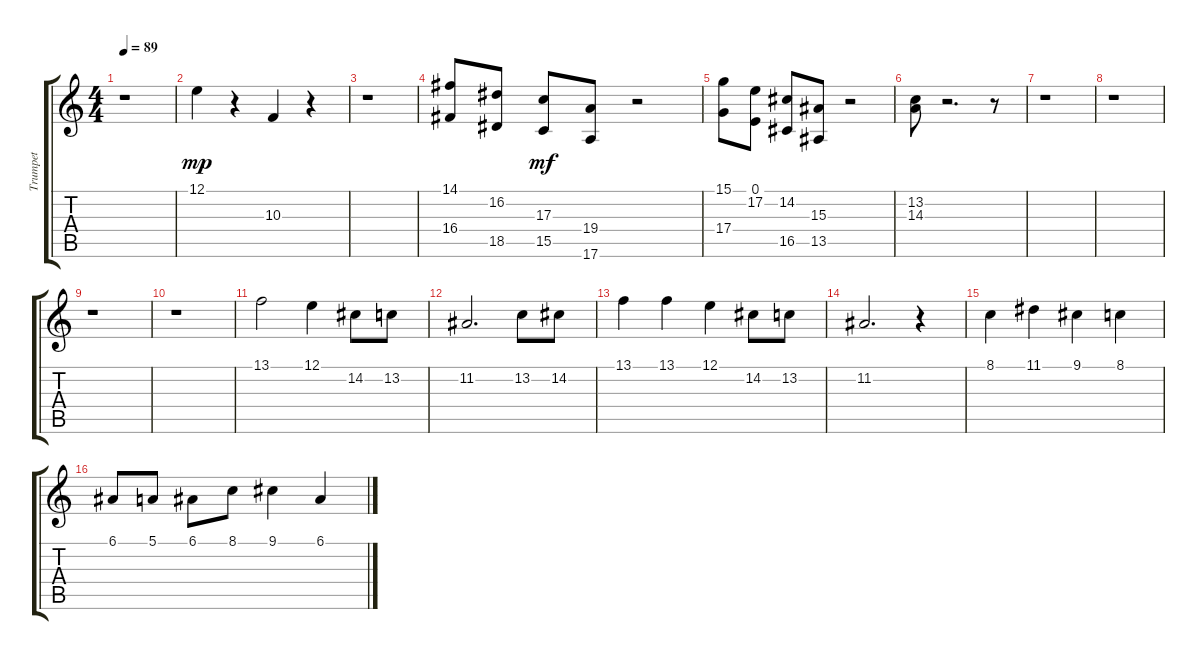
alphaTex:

\track ("Trumpet" "Trumpet") {instrument trumpet}
\staff {score tabs}
\tuning (E4 B3 G3 D3 A2 E2) {hide}
\ts (4 4)
\tempo 89
\clef g2
\ks c
r.1{dy mp} |
12.1.4 r.4 10.3.4 r.4 |
r.1 |
(14.1 16.4).8 (16.2 18.5).8 (17.3 15.5).8{dy mf} (19.4 17.6).8 r.2 |
(15.1 17.4).8 (0.1 17.2).8 (14.2 16.5).8 (15.3 13.5).8 r.2 |
(13.2 14.3).8 r.2{d} r.8 |
r.1 |
r.1 |
r.1 |
r.1 |
13.1.2 12.1.4 14.2.8 13.2.8 |
11.2.2{d} 13.2.8 14.2.8 |
13.1.4 13.1.4 12.1.4 14.2.8 13.2.8 |
11.2.2{d} r.4 |
8.1.4 11.1.4 9.1.4 8.1.4 |
6.1.8 5.1.8 6.1.8 8.1.8 9.1.4 6.1.4
